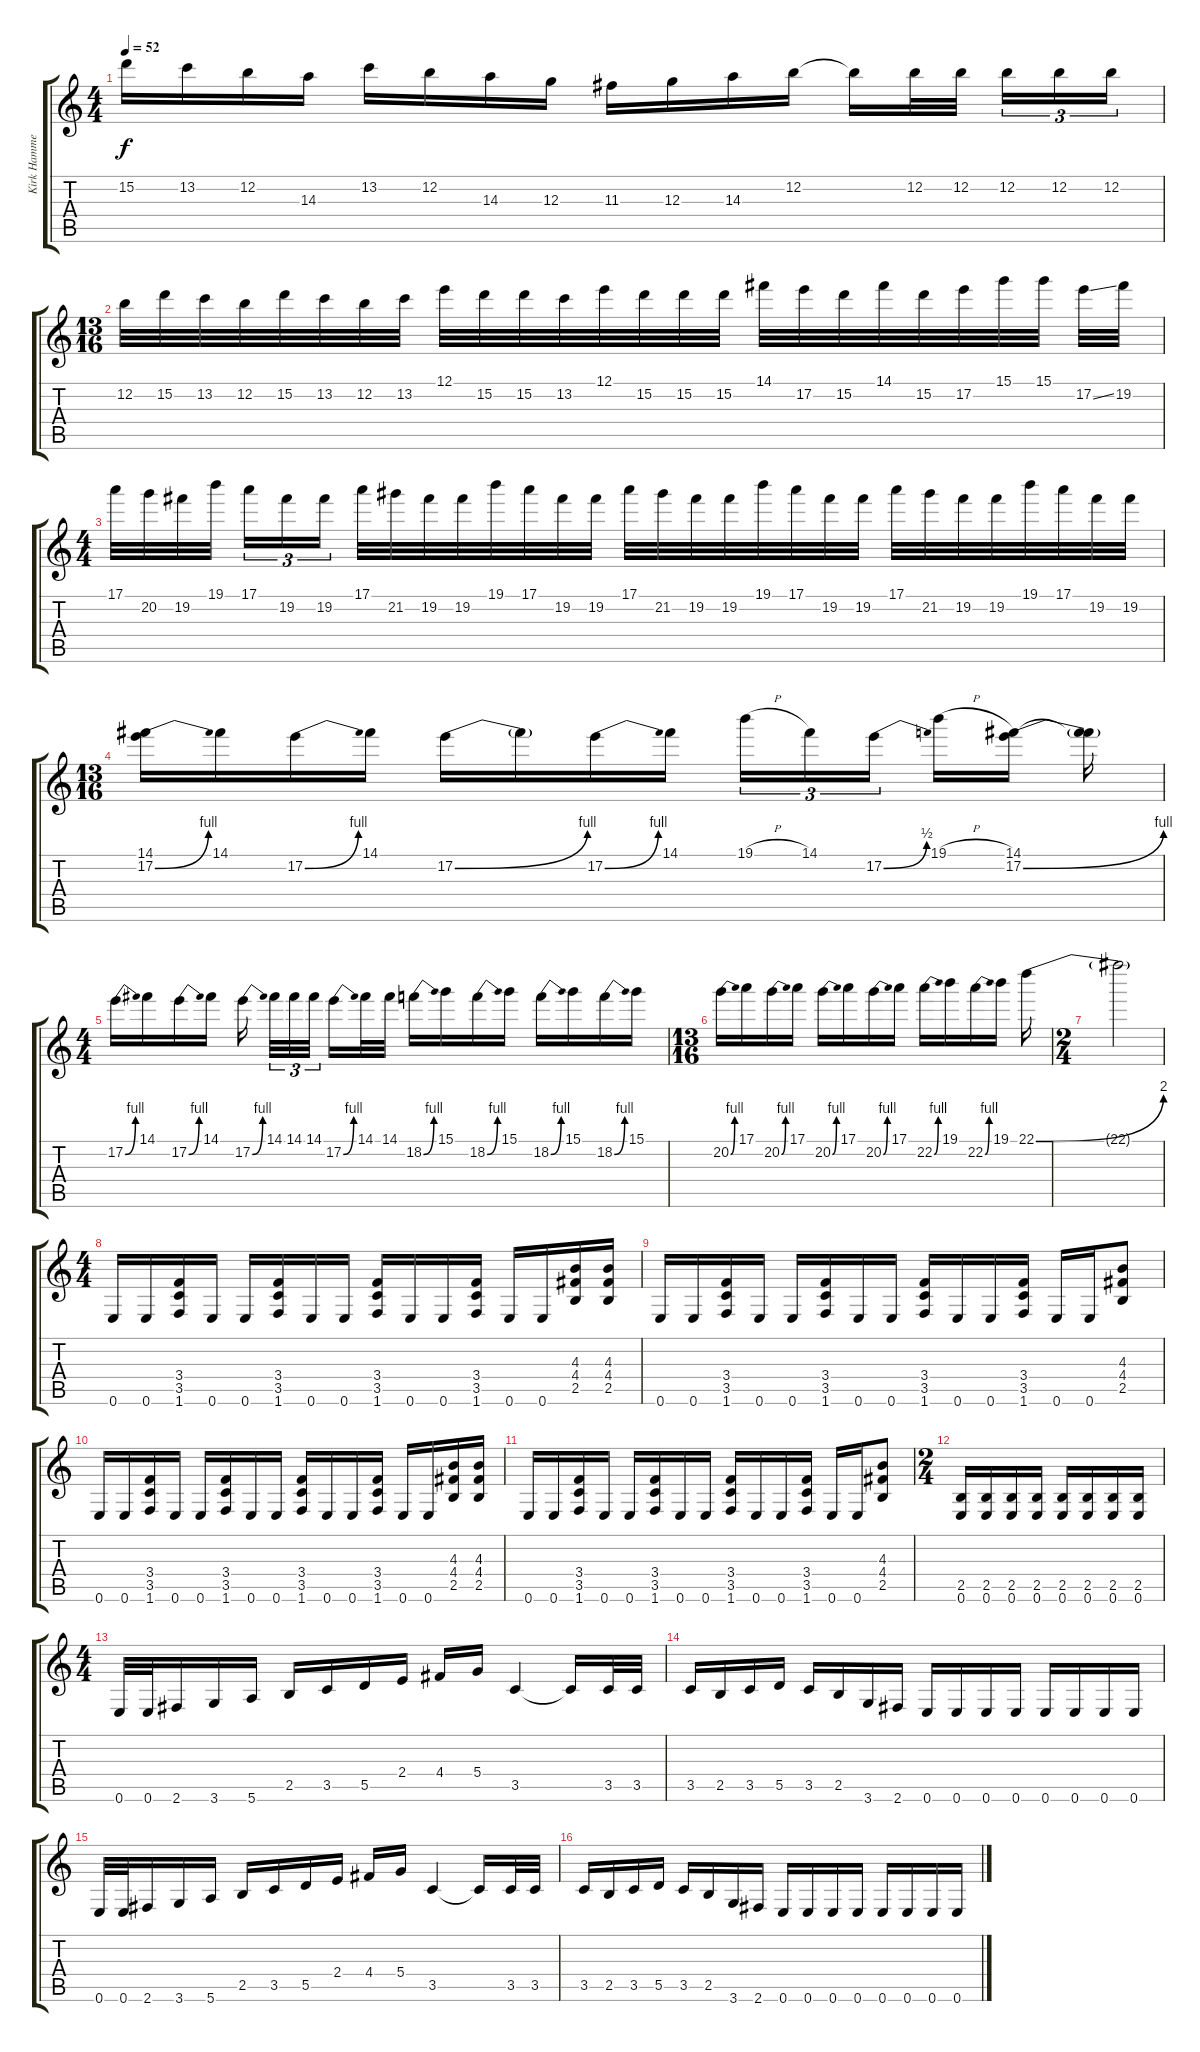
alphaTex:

\track ("Kirk Hammet" "Kirk Hamme") {instrument distortionguitar}
\staff {score tabs}
\tuning (E4 B3 G3 D3 A2 E2) {hide}
\ts (4 4)
\tempo 52
\clef g2
\ks c
15.2.16{dy f} 13.2.16 12.2.16 14.3.16 13.2.16 12.2.16 14.3.16 12.3.16 11.3.16 12.3.16 14.3.16 12.2.16 12.2{t}.16 12.2.32 12.2.32 12.2.16{tu (3 2)} 12.2.16{tu (3 2)} 12.2.16{tu (3 2)} |
\ts (13 16)
12.2.32 15.2.32 13.2.32 12.2.32 15.2.32 13.2.32 12.2.32 13.2.32 12.1.32 15.2.32 15.2.32 13.2.32 12.1.32 15.2.32 15.2.32 15.2.32 14.1.32 17.2.32 15.2.32 14.1.32 15.2.32 17.2.32 15.1.32 15.1.32 17.2{ss}.32 19.2.32 |
\ts (4 4)
17.1.32 20.2.32 19.2.32 19.1.32 17.1.16{tu (3 2)} 19.2.16{tu (3 2)} 19.2.16{tu (3 2)} 17.1.32 21.2.32 19.2.32 19.2.32 19.1.32 17.1.32 19.2.32 19.2.32 17.1.32 21.2.32 19.2.32 19.2.32 19.1.32 17.1.32 19.2.32 19.2.32 17.1.32 21.2.32 19.2.32 19.2.32 19.1.32 17.1.32 19.2.32 19.2.32 |
\ts (13 16)
(14.1 17.2{be (bend 0 0 60 4)}).16 14.1.16 17.2{be (bend 0 0 60 4)}.16 14.1.16 17.2{be (bend 0 0 60 4)}.16 17.2{t}.16 17.2{be (bend 0 0 60 4)}.16 14.1.16 19.1{h}.16{tu (3 2)} 14.1.16{tu (3 2)} 17.2{be (bend 0 0 60 2)}.16{tu (3 2)} 19.1{h}.16 (14.1 17.2{be (bend 0 0 60 4)}).16 (14.1{t} 17.2{t}).16 |
\ts (4 4)
17.2{be (bend 0 0 60 4)}.16 14.1.16 17.2{be (bend 0 0 60 4)}.16 14.1.16 17.2{be (bend 0 0 60 4)}.16 14.1.32{tu (3 2)} 14.1.32{tu (3 2)} 14.1.32{tu (3 2)} 17.2{be (bend 0 0 60 4)}.16 14.1.32 14.1.32 18.2{be (bend 0 0 60 4)}.16 15.1.16 18.2{be (bend 0 0 60 4)}.16 15.1.16 18.2{be (bend 0 0 60 4)}.16 15.1.16 18.2{be (bend 0 0 60 4)}.16 15.1.16 |
\ts (13 16)
20.2{be (bend 0 0 60 4)}.16 17.1.16 20.2{be (bend 0 0 60 4)}.16 17.1.16 20.2{be (bend 0 0 60 4)}.16 17.1.16 20.2{be (bend 0 0 60 4)}.16 17.1.16 22.2{be (bend 0 0 60 4)}.16 19.1.16 22.2{be (bend 0 0 60 4)}.16 19.1.16 22.1{be (bend 0 0 60 8)}.16 |
\ts (2 4)
22.1{t}.2 |
\ts (4 4)
0.6.16 0.6.16 (3.4 3.5 1.6).16 0.6.16 0.6.16 (3.4 3.5 1.6).16 0.6.16 0.6.16 (3.4 3.5 1.6).16 0.6.16 0.6.16 (3.4 3.5 1.6).16 0.6.16 0.6.16 (4.3 4.4 2.5).16 (4.3 4.4 2.5).16 |
0.6.16 0.6.16 (3.4 3.5 1.6).16 0.6.16 0.6.16 (3.4 3.5 1.6).16 0.6.16 0.6.16 (3.4 3.5 1.6).16 0.6.16 0.6.16 (3.4 3.5 1.6).16 0.6.16 0.6.16 (4.3 4.4 2.5).8 |
0.6.16 0.6.16 (3.4 3.5 1.6).16 0.6.16 0.6.16 (3.4 3.5 1.6).16 0.6.16 0.6.16 (3.4 3.5 1.6).16 0.6.16 0.6.16 (3.4 3.5 1.6).16 0.6.16 0.6.16 (4.3 4.4 2.5).16 (4.3 4.4 2.5).16 |
0.6.16 0.6.16 (3.4 3.5 1.6).16 0.6.16 0.6.16 (3.4 3.5 1.6).16 0.6.16 0.6.16 (3.4 3.5 1.6).16 0.6.16 0.6.16 (3.4 3.5 1.6).16 0.6.16 0.6.16 (4.3 4.4 2.5).8 |
\ts (2 4)
(2.5 0.6).16 (2.5 0.6).16 (2.5 0.6).16 (2.5 0.6).16 (2.5 0.6).16 (2.5 0.6).16 (2.5 0.6).16 (2.5 0.6).16 |
\ts (4 4)
0.6.32 0.6.32 2.6.16 3.6.16 5.6.16 2.5.16 3.5.16 5.5.16 2.4.16 4.4.16 5.4.16 3.5.4 3.5{t}.16 3.5.32 3.5.32 |
3.5.16 2.5.16 3.5.16 5.5.16 3.5.16 2.5.16 3.6.16 2.6.16 0.6.16 0.6.16 0.6.16 0.6.16 0.6.16 0.6.16 0.6.16 0.6.16 |
0.6.32 0.6.32 2.6.16 3.6.16 5.6.16 2.5.16 3.5.16 5.5.16 2.4.16 4.4.16 5.4.16 3.5.4 3.5{t}.16 3.5.32 3.5.32 |
3.5.16 2.5.16 3.5.16 5.5.16 3.5.16 2.5.16 3.6.16 2.6.16 0.6.16 0.6.16 0.6.16 0.6.16 0.6.16 0.6.16 0.6.16 0.6.16
